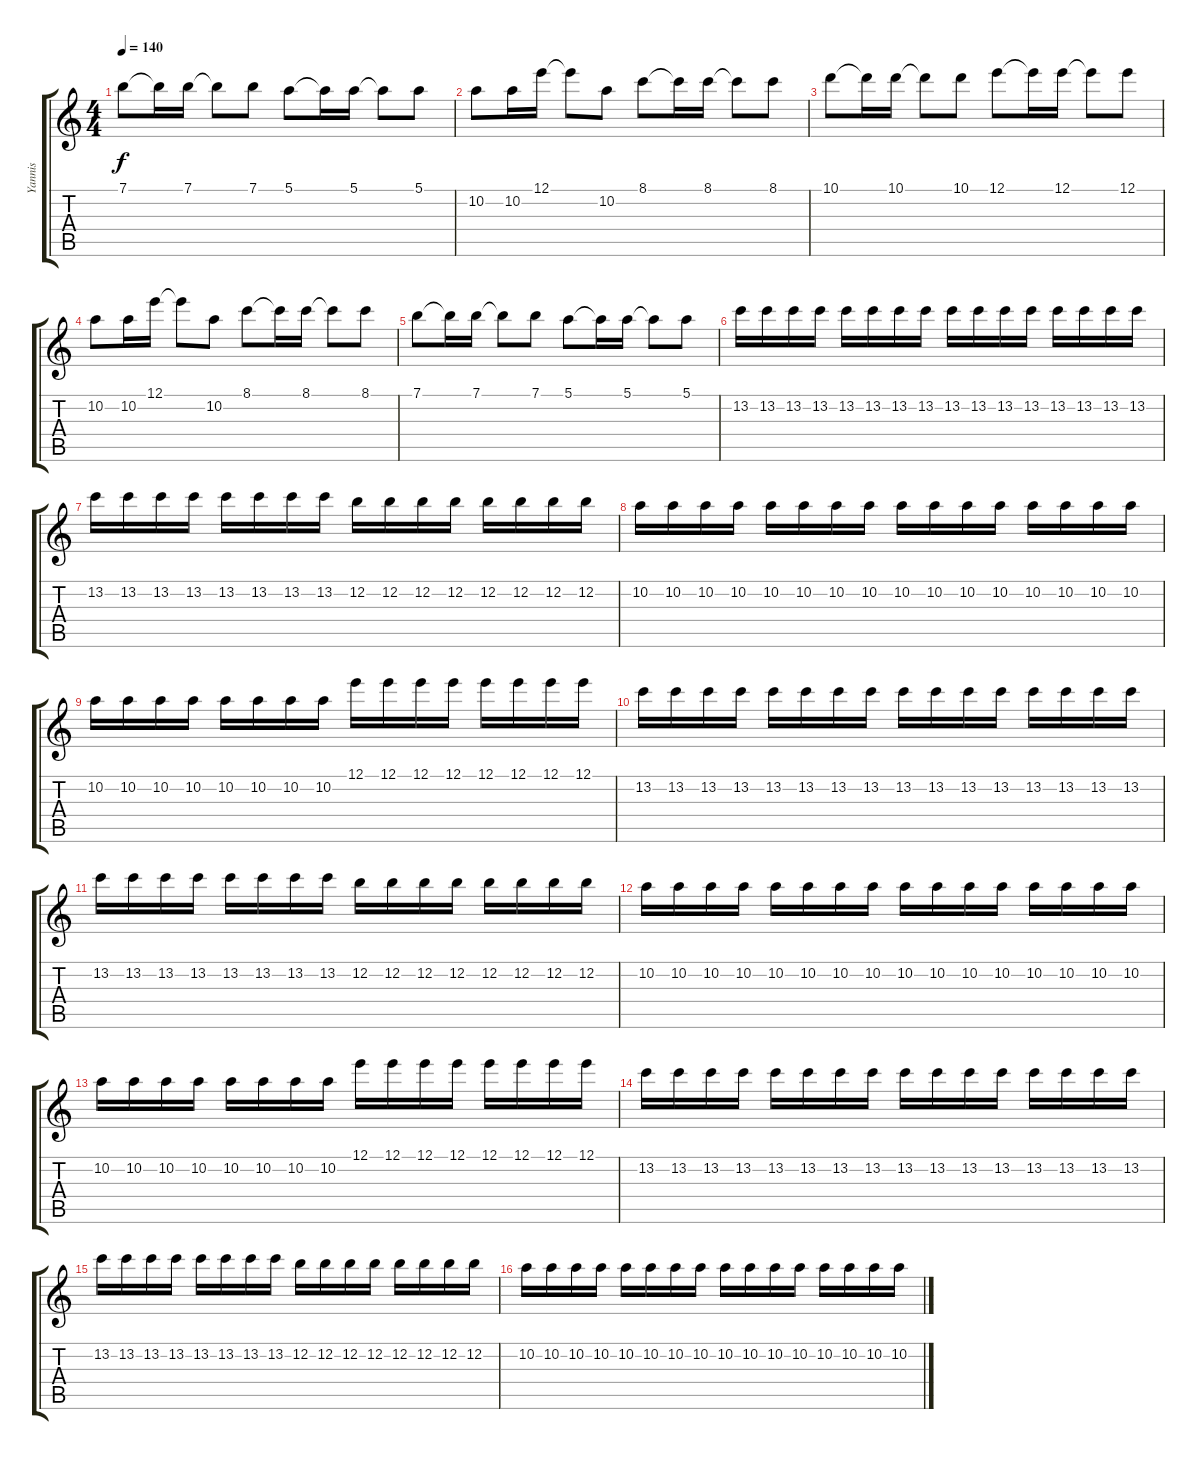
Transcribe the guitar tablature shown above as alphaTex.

\track ("Yannis" "Yannis") {instrument electricguitarclean}
\staff {score tabs}
\tuning (E4 B3 G3 D3 A2 E2) {hide}
\ts (4 4)
\tempo 140
\clef g2
\ks c
7.1.8{dy f} 7.1{t}.16 7.1.16 7.1{t}.8 7.1.8 5.1.8 5.1{t}.16 5.1.16 5.1{t}.8 5.1.8 |
10.2.8 10.2.16 12.1.16 12.1{t}.8 10.2.8 8.1.8 8.1{t}.16 8.1.16 8.1{t}.8 8.1.8 |
10.1.8 10.1{t}.16 10.1.16 10.1{t}.8 10.1.8 12.1.8 12.1{t}.16 12.1.16 12.1{t}.8 12.1.8 |
10.2.8 10.2.16 12.1.16 12.1{t}.8 10.2.8 8.1.8 8.1{t}.16 8.1.16 8.1{t}.8 8.1.8 |
7.1.8 7.1{t}.16 7.1.16 7.1{t}.8 7.1.8 5.1.8 5.1{t}.16 5.1.16 5.1{t}.8 5.1.8 |
13.2.16 13.2.16 13.2.16 13.2.16 13.2.16 13.2.16 13.2.16 13.2.16 13.2.16 13.2.16 13.2.16 13.2.16 13.2.16 13.2.16 13.2.16 13.2.16 |
13.2.16 13.2.16 13.2.16 13.2.16 13.2.16 13.2.16 13.2.16 13.2.16 12.2.16 12.2.16 12.2.16 12.2.16 12.2.16 12.2.16 12.2.16 12.2.16 |
10.2.16 10.2.16 10.2.16 10.2.16 10.2.16 10.2.16 10.2.16 10.2.16 10.2.16 10.2.16 10.2.16 10.2.16 10.2.16 10.2.16 10.2.16 10.2.16 |
10.2.16 10.2.16 10.2.16 10.2.16 10.2.16 10.2.16 10.2.16 10.2.16 12.1.16 12.1.16 12.1.16 12.1.16 12.1.16 12.1.16 12.1.16 12.1.16 |
13.2.16 13.2.16 13.2.16 13.2.16 13.2.16 13.2.16 13.2.16 13.2.16 13.2.16 13.2.16 13.2.16 13.2.16 13.2.16 13.2.16 13.2.16 13.2.16 |
13.2.16 13.2.16 13.2.16 13.2.16 13.2.16 13.2.16 13.2.16 13.2.16 12.2.16 12.2.16 12.2.16 12.2.16 12.2.16 12.2.16 12.2.16 12.2.16 |
10.2.16 10.2.16 10.2.16 10.2.16 10.2.16 10.2.16 10.2.16 10.2.16 10.2.16 10.2.16 10.2.16 10.2.16 10.2.16 10.2.16 10.2.16 10.2.16 |
10.2.16 10.2.16 10.2.16 10.2.16 10.2.16 10.2.16 10.2.16 10.2.16 12.1.16 12.1.16 12.1.16 12.1.16 12.1.16 12.1.16 12.1.16 12.1.16 |
13.2.16 13.2.16 13.2.16 13.2.16 13.2.16 13.2.16 13.2.16 13.2.16 13.2.16 13.2.16 13.2.16 13.2.16 13.2.16 13.2.16 13.2.16 13.2.16 |
13.2.16 13.2.16 13.2.16 13.2.16 13.2.16 13.2.16 13.2.16 13.2.16 12.2.16 12.2.16 12.2.16 12.2.16 12.2.16 12.2.16 12.2.16 12.2.16 |
10.2.16 10.2.16 10.2.16 10.2.16 10.2.16 10.2.16 10.2.16 10.2.16 10.2.16 10.2.16 10.2.16 10.2.16 10.2.16 10.2.16 10.2.16 10.2.16
